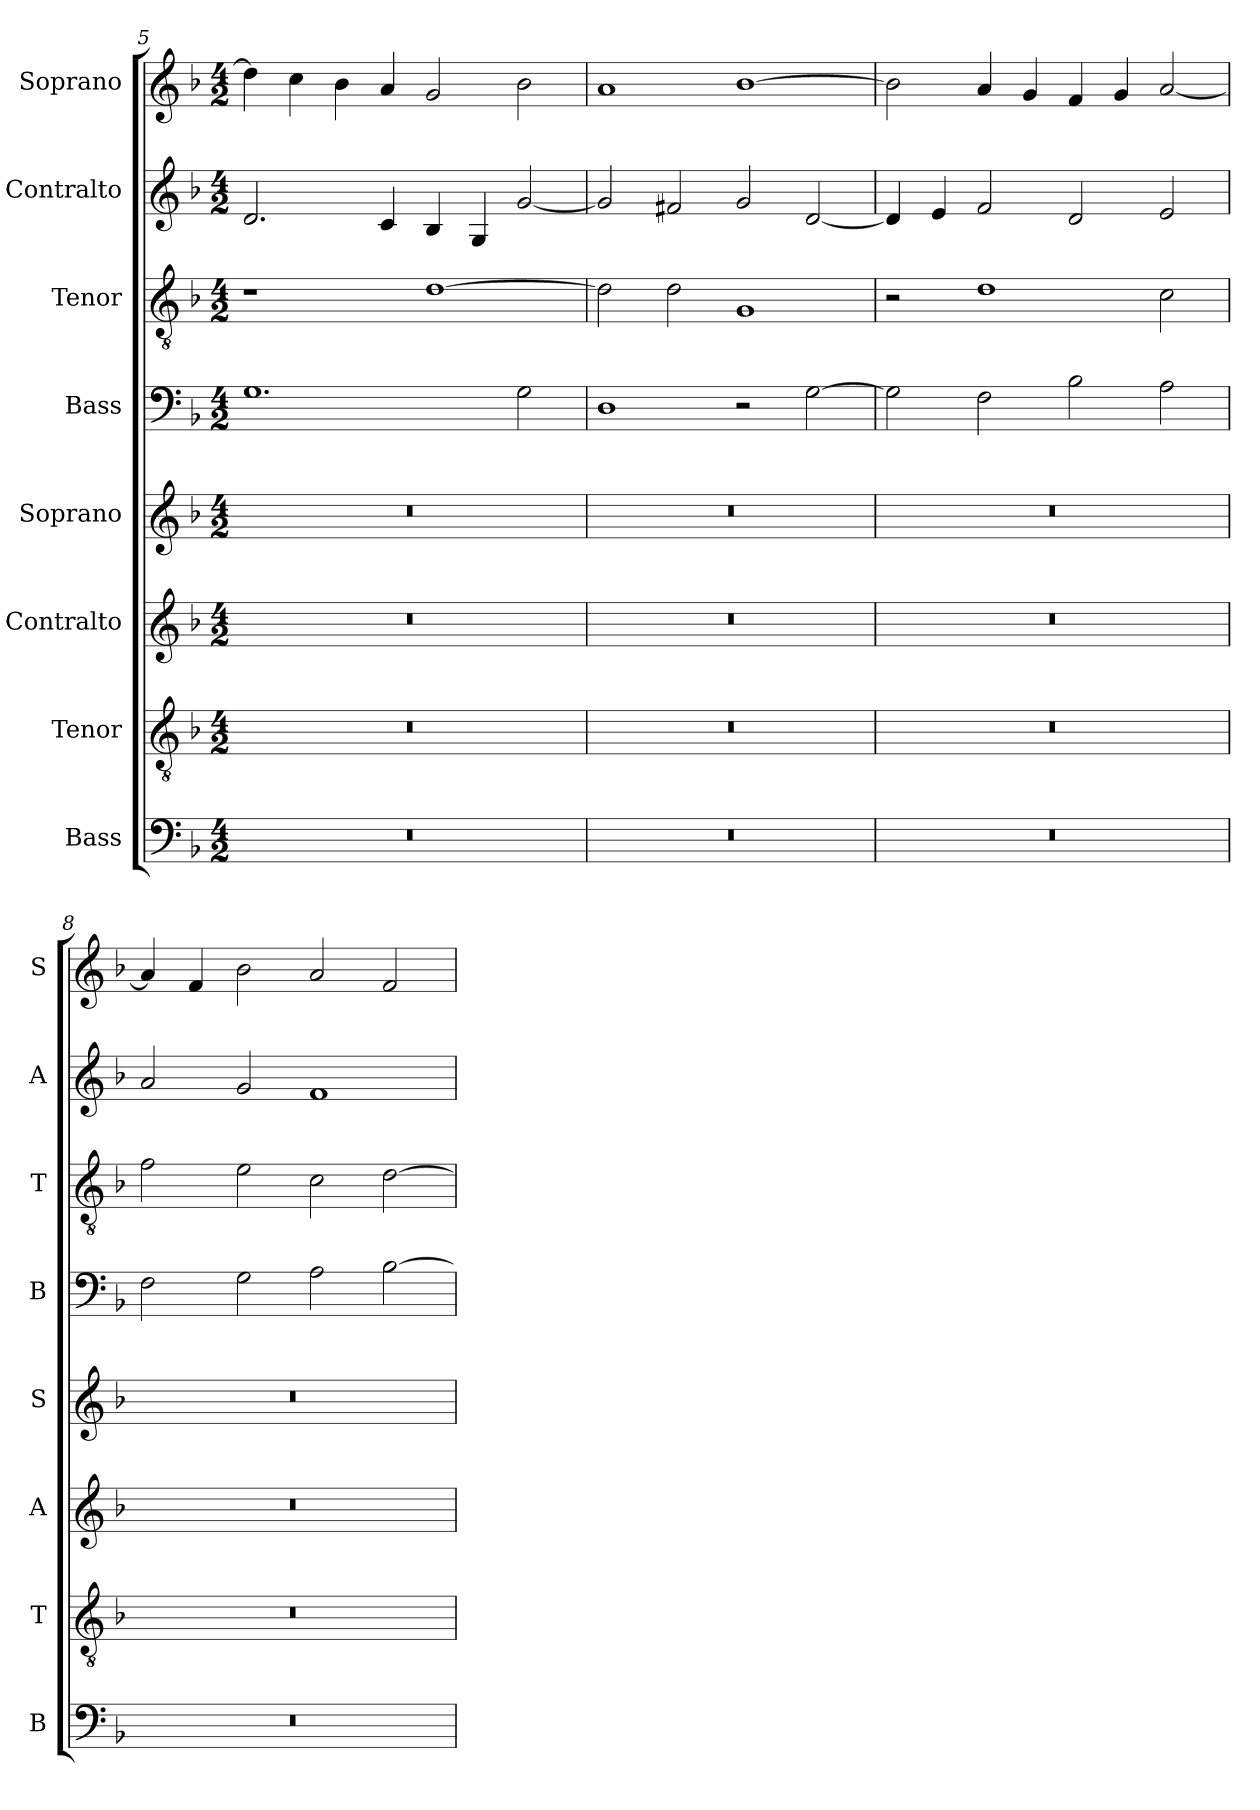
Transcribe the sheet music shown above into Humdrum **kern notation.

**kern	**kern	**kern	**kern	**kern	**kern	**kern	**kern
*part8	*part7	*part6	*part5	*part4	*part3	*part2	*part1
*staff8	*staff7	*staff6	*staff5	*staff4	*staff3	*staff2	*staff1
*I"Bass	*I"Tenor	*I"Contralto	*I"Soprano	*I"Bass	*I"Tenor	*I"Contralto	*I"Soprano
*I'B	*I'T	*I'A	*I'S	*I'B	*I'T	*I'A	*I'S
*clefF4	*clefGv2	*clefG2	*clefG2	*clefF4	*clefGv2	*clefG2	*clefG2
*k[b-]	*k[b-]	*k[b-]	*k[b-]	*k[b-]	*k[b-]	*k[b-]	*k[b-]
*G:dor	*G:dor	*G:dor	*G:dor	*G:dor	*G:dor	*G:dor	*G:dor
*M4/2	*M4/2	*M4/2	*M4/2	*M4/2	*M4/2	*M4/2	*M4/2
=5	=5	=5	=5	=5	=5	=5	=5
0r	0r	0r	0r	1.G	1r	2.d	4dd]
.	.	.	.	.	.	.	4cc
.	.	.	.	.	.	.	4b-
.	.	.	.	.	.	4c	4a
.	.	.	.	.	[1d	4B-	2g
.	.	.	.	.	.	4G	.
.	.	.	.	2G	.	[2g	2b-
=6	=6	=6	=6	=6	=6	=6	=6
0r	0r	0r	0r	1D	2d]	2g]	1a
.	.	.	.	.	2d	2f#X	.
.	.	.	.	2r	1G	2g	[1b-
.	.	.	.	[2G	.	[2d	.
=7	=7	=7	=7	=7	=7	=7	=7
0r	0r	0r	0r	2G]	2r	4d]	2b-]
.	.	.	.	.	.	4e	.
.	.	.	.	2F	1d	2f	4a
.	.	.	.	.	.	.	4g
.	.	.	.	2B-	.	2d	4f
.	.	.	.	.	.	.	4g
.	.	.	.	2A	2c	2e	[2a
=8	=8	=8	=8	=8	=8	=8	=8
0r	0r	0r	0r	2F	2f	2a	4a]
.	.	.	.	.	.	.	4f
.	.	.	.	2G	2e	2g	2b-
.	.	.	.	2A	2c	1f	2a
.	.	.	.	[2B-	[2d	.	2f
=	=	=	=	=	=	=	=
*-	*-	*-	*-	*-	*-	*-	*-
